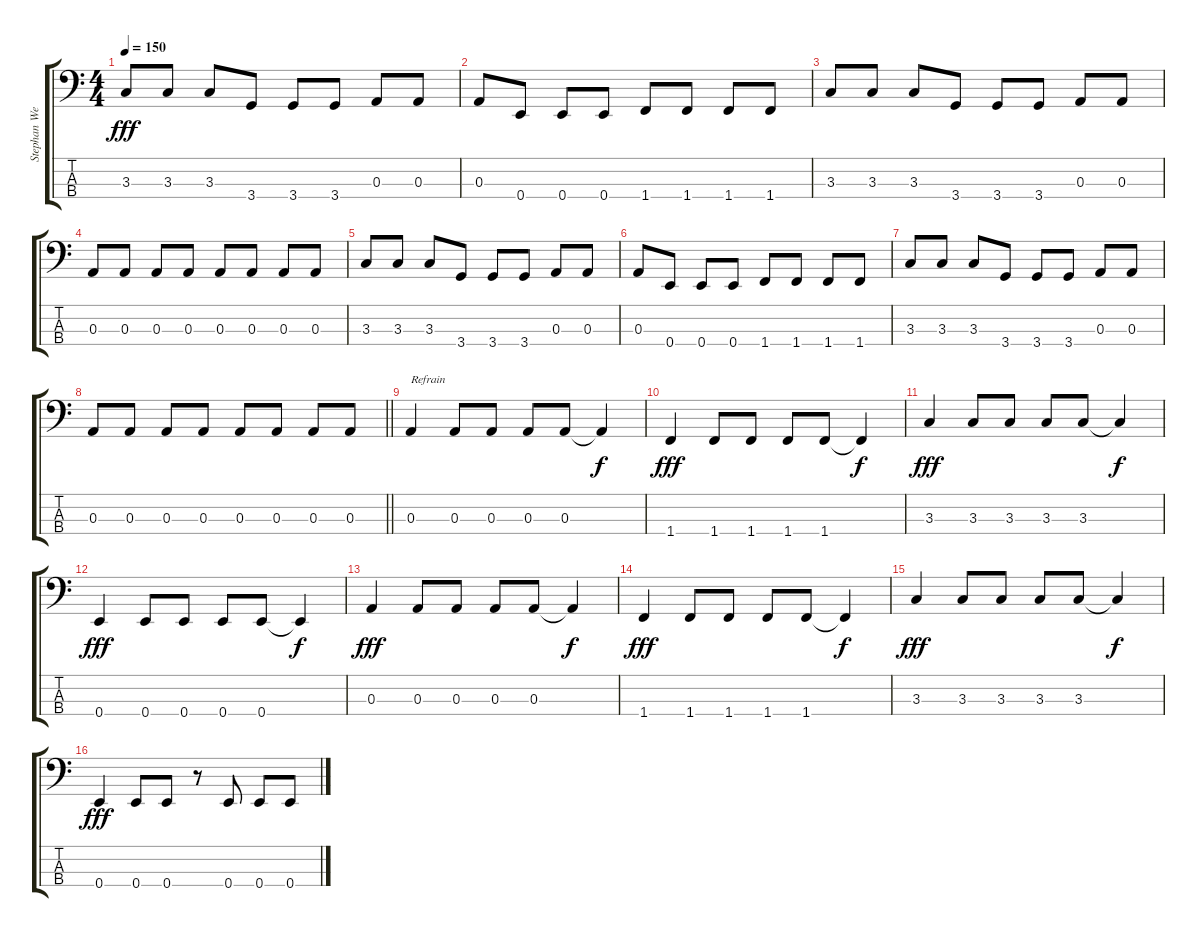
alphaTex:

\track ("Stephan Weidner" "Stephan We") {instrument electricbassfinger}
\staff {score tabs}
\tuning (G2 D2 A1 E1) {hide}
\ts (4 4)
\tempo 150
\clef f4
\ks c
3.3.8{dy fff} 3.3.8 3.3.8 3.4.8 3.4.8 3.4.8 0.3.8 0.3.8 |
0.3.8 0.4.8 0.4.8 0.4.8 1.4.8 1.4.8 1.4.8 1.4.8 |
3.3.8 3.3.8 3.3.8 3.4.8 3.4.8 3.4.8 0.3.8 0.3.8 |
0.3.8 0.3.8 0.3.8 0.3.8 0.3.8 0.3.8 0.3.8 0.3.8 |
3.3.8 3.3.8 3.3.8 3.4.8 3.4.8 3.4.8 0.3.8 0.3.8 |
0.3.8 0.4.8 0.4.8 0.4.8 1.4.8 1.4.8 1.4.8 1.4.8 |
3.3.8 3.3.8 3.3.8 3.4.8 3.4.8 3.4.8 0.3.8 0.3.8 |
\barLineRight lightlight
0.3.8 0.3.8 0.3.8 0.3.8 0.3.8 0.3.8 0.3.8 0.3.8 |
0.3.4{txt "Refrain"} 0.3.8 0.3.8 0.3.8 0.3.8 0.3{t}.4{dy f} |
1.4.4{dy fff} 1.4.8 1.4.8 1.4.8 1.4.8 1.4{t}.4{dy f} |
3.3.4{dy fff} 3.3.8 3.3.8 3.3.8 3.3.8 3.3{t}.4{dy f} |
0.4.4{dy fff} 0.4.8 0.4.8 0.4.8 0.4.8 0.4{t}.4{dy f} |
0.3.4{dy fff} 0.3.8 0.3.8 0.3.8 0.3.8 0.3{t}.4{dy f} |
1.4.4{dy fff} 1.4.8 1.4.8 1.4.8 1.4.8 1.4{t}.4{dy f} |
3.3.4{dy fff} 3.3.8 3.3.8 3.3.8 3.3.8 3.3{t}.4{dy f} |
0.4.4{dy fff} 0.4.8 0.4.8 r.8 0.4.8 0.4.8 0.4.8
